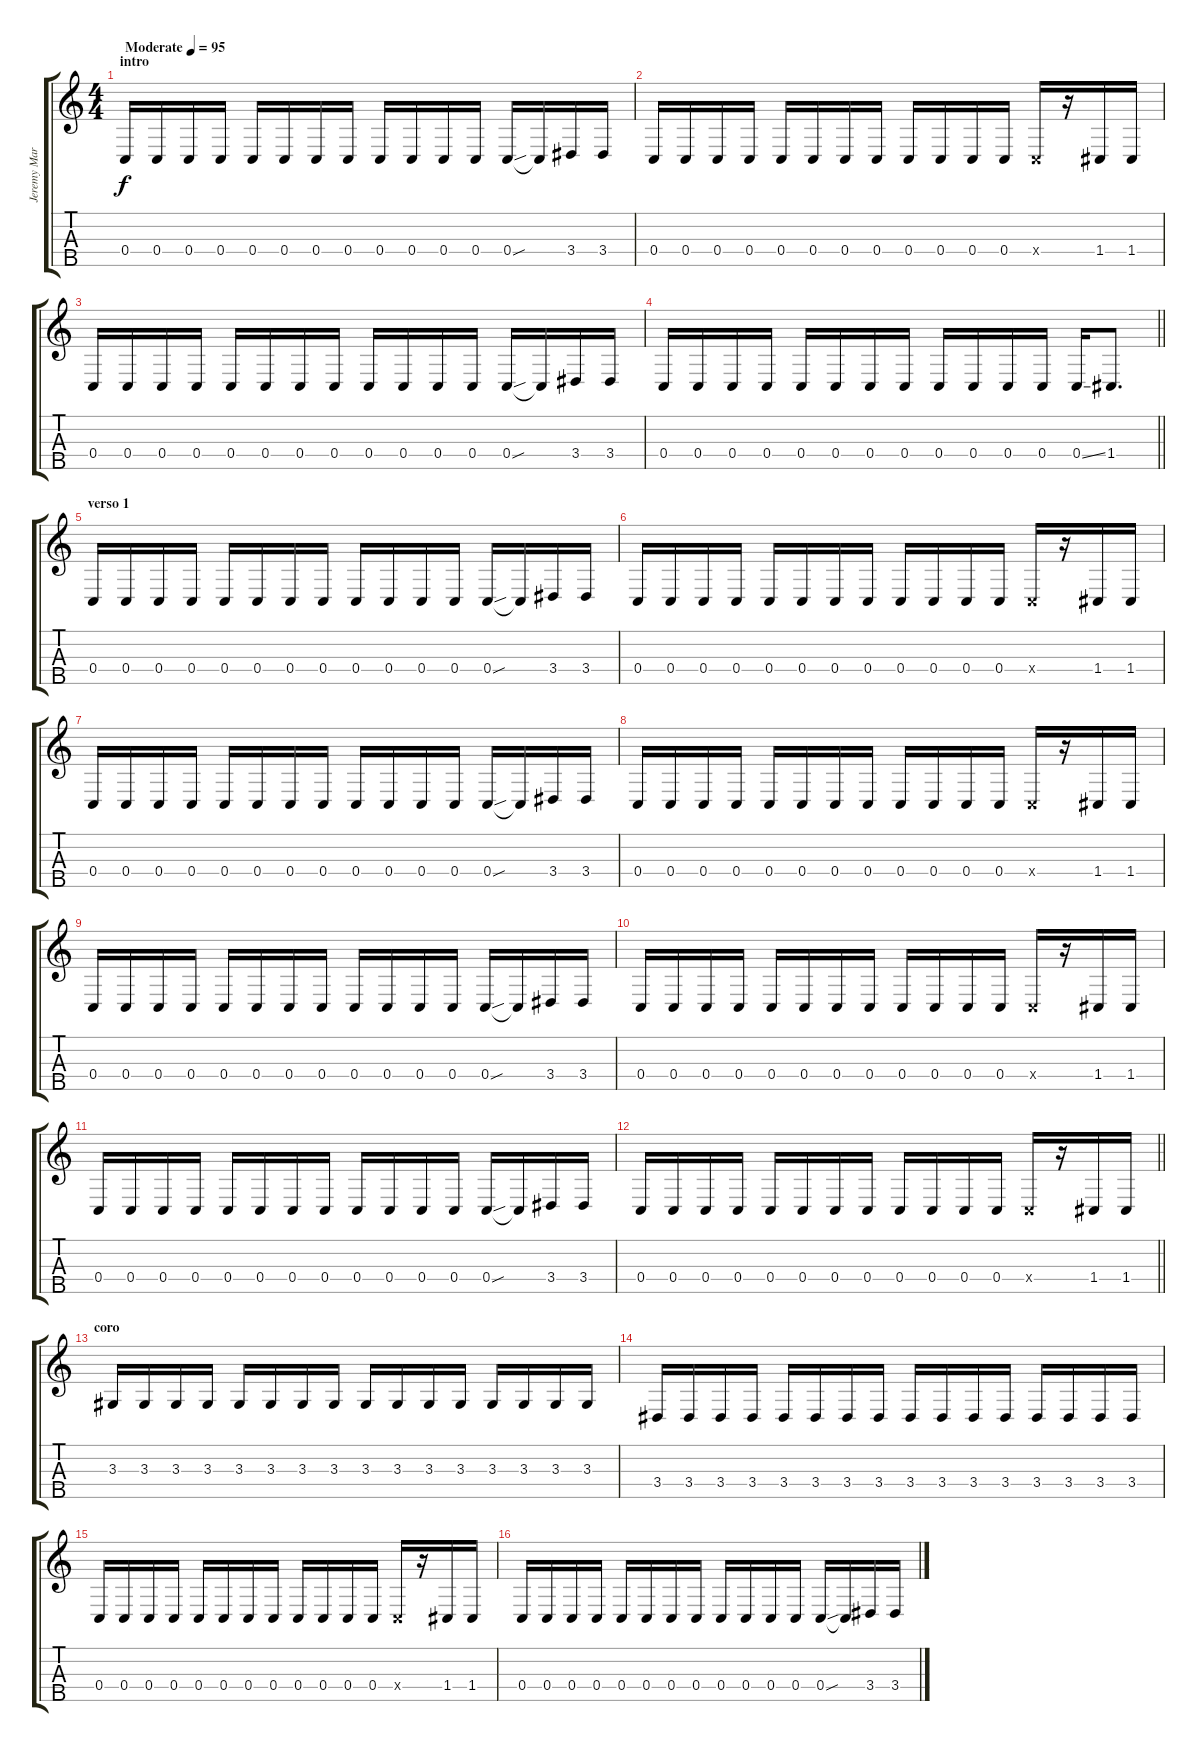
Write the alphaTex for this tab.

\track ("Jeremy Marshall" "Jeremy Mar") {instrument electricbassfinger}
\staff {score tabs}
\tuning (Eb3 Bb2 F2 C2 G3) {hide}
\ts (4 4)
\section ("" "intro")
\tempo (95 "Moderate")
\clef g2
\ks c
0.4.16{dy f volume 16 instrument electricbassfinger} 0.4.16 0.4.16 0.4.16 0.4.16 0.4.16 0.4.16 0.4.16 0.4.16 0.4.16 0.4.16 0.4.16 0.4{sou}.16 0.4{t}.16 3.4.16 3.4.16 |
0.4.16 0.4.16 0.4.16 0.4.16 0.4.16 0.4.16 0.4.16 0.4.16 0.4.16 0.4.16 0.4.16 0.4.16 0.4{x}.16 r.16 1.4.16 1.4.16 |
0.4.16 0.4.16 0.4.16 0.4.16 0.4.16 0.4.16 0.4.16 0.4.16 0.4.16 0.4.16 0.4.16 0.4.16 0.4{sou}.16 0.4{t}.16 3.4.16 3.4.16 |
\barLineRight lightlight
0.4.16 0.4.16 0.4.16 0.4.16 0.4.16 0.4.16 0.4.16 0.4.16 0.4.16 0.4.16 0.4.16 0.4.16 0.4{ss}.16 1.4.8{d} |
\section ("" "verso 1")
0.4.16 0.4.16 0.4.16 0.4.16 0.4.16 0.4.16 0.4.16 0.4.16 0.4.16 0.4.16 0.4.16 0.4.16 0.4{sou}.16 0.4{t}.16 3.4.16 3.4.16 |
0.4.16 0.4.16 0.4.16 0.4.16 0.4.16 0.4.16 0.4.16 0.4.16 0.4.16 0.4.16 0.4.16 0.4.16 0.4{x}.16 r.16 1.4.16 1.4.16 |
0.4.16 0.4.16 0.4.16 0.4.16 0.4.16 0.4.16 0.4.16 0.4.16 0.4.16 0.4.16 0.4.16 0.4.16 0.4{sou}.16 0.4{t}.16 3.4.16 3.4.16 |
0.4.16 0.4.16 0.4.16 0.4.16 0.4.16 0.4.16 0.4.16 0.4.16 0.4.16 0.4.16 0.4.16 0.4.16 0.4{x}.16 r.16 1.4.16 1.4.16 |
0.4.16 0.4.16 0.4.16 0.4.16 0.4.16 0.4.16 0.4.16 0.4.16 0.4.16 0.4.16 0.4.16 0.4.16 0.4{sou}.16 0.4{t}.16 3.4.16 3.4.16 |
0.4.16 0.4.16 0.4.16 0.4.16 0.4.16 0.4.16 0.4.16 0.4.16 0.4.16 0.4.16 0.4.16 0.4.16 0.4{x}.16 r.16 1.4.16 1.4.16 |
0.4.16 0.4.16 0.4.16 0.4.16 0.4.16 0.4.16 0.4.16 0.4.16 0.4.16 0.4.16 0.4.16 0.4.16 0.4{sou}.16 0.4{t}.16 3.4.16 3.4.16 |
\barLineRight lightlight
0.4.16 0.4.16 0.4.16 0.4.16 0.4.16 0.4.16 0.4.16 0.4.16 0.4.16 0.4.16 0.4.16 0.4.16 0.4{x}.16 r.16 1.4.16 1.4.16 |
\section ("" "coro")
3.3.16 3.3.16 3.3.16 3.3.16 3.3.16 3.3.16 3.3.16 3.3.16 3.3.16 3.3.16 3.3.16 3.3.16 3.3.16 3.3.16 3.3.16 3.3.16 |
3.4.16 3.4.16 3.4.16 3.4.16 3.4.16 3.4.16 3.4.16 3.4.16 3.4.16 3.4.16 3.4.16 3.4.16 3.4.16 3.4.16 3.4.16 3.4.16 |
0.4.16 0.4.16 0.4.16 0.4.16 0.4.16 0.4.16 0.4.16 0.4.16 0.4.16 0.4.16 0.4.16 0.4.16 0.4{x}.16 r.16 1.4.16 1.4.16 |
0.4.16 0.4.16 0.4.16 0.4.16 0.4.16 0.4.16 0.4.16 0.4.16 0.4.16 0.4.16 0.4.16 0.4.16 0.4{sou}.16 0.4{t}.16 3.4.16 3.4.16
